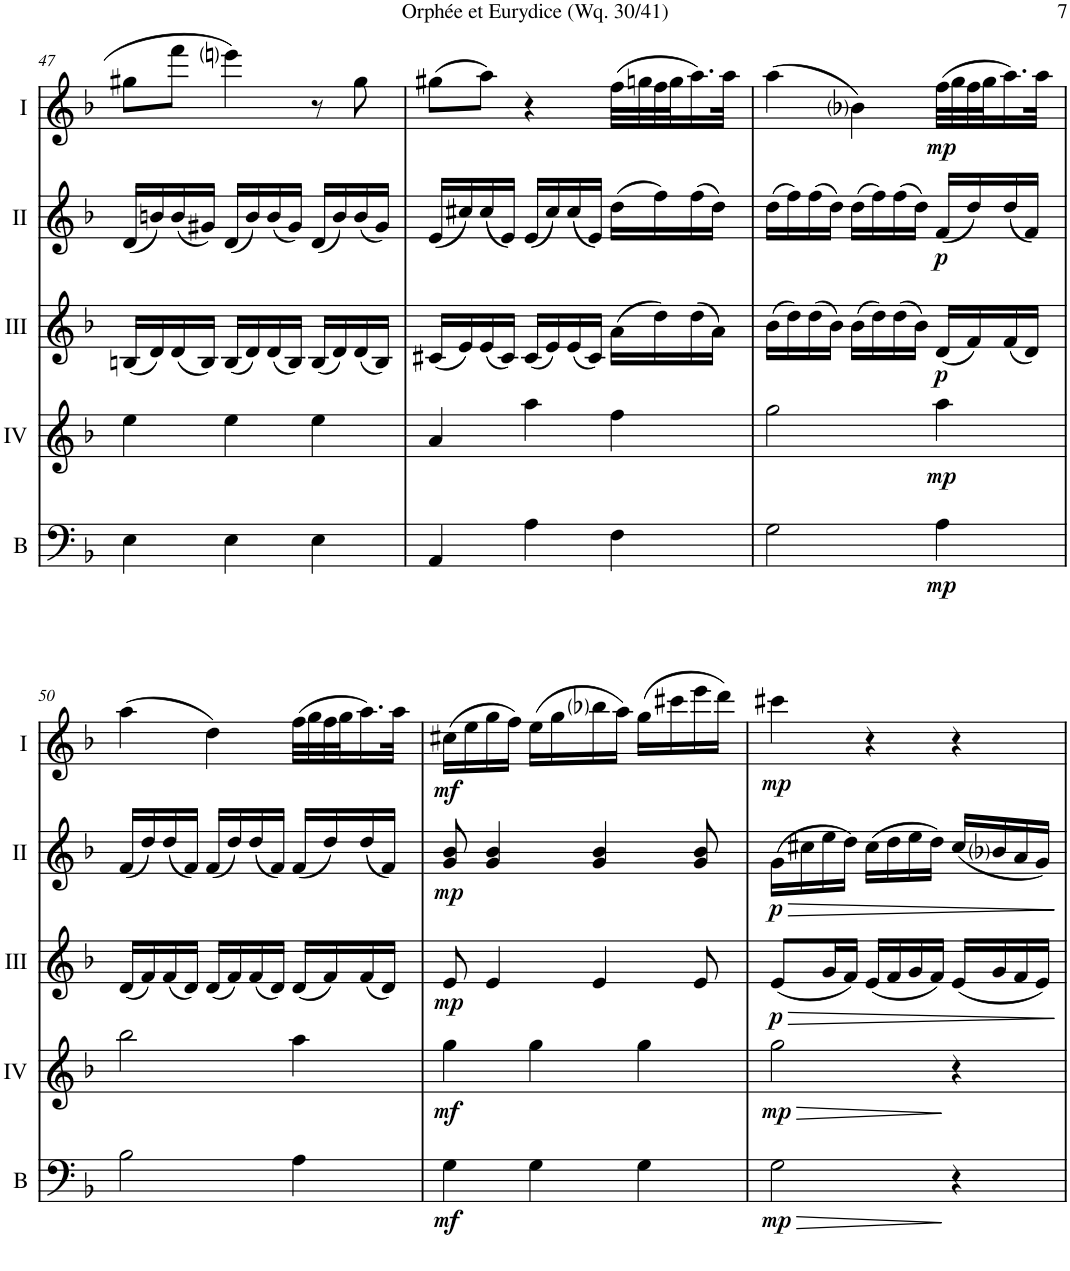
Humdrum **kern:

**kern	**dynam	**kern	**dynam	**kern	**dynam	**kern	**dynam	**kern	**dynam
*part5	*part5	*part4	*part4	*part3	*part3	*part2	*part2	*part1	*part1
*staff5	*staff5	*staff4	*staff4	*staff3	*staff3	*staff2	*staff2	*staff1	*staff1
*I"Bass	*	*I"Acc. 4	*	*I"Acc. 3	*	*I"Acc. 2	*	*I"Acc. 1	*
*I'B	*	*	*	*	*	*	*	*	*
!!LO:PB:g=z
*clefF4	*	*clefG2	*	*clefG2	*	*clefG2	*	*clefG2	*
*Trd7c12	*	*Trd7c12	*	*	*	*	*	*	*
*k[b-]	*	*k[b-]	*	*k[b-]	*	*k[b-]	*	*k[b-]	*
*M3/4	*	*M3/4	*	*M3/4	*	*M3/4	*	*M3/4	*
=47	=47	=47	=47	=47	=47	=47	=47	=47	=47
4E\	.	4ee\	.	(16Bn/LL	.	(16d/LL	.	8gg#X\L	.
.	.	.	.	16d/)	.	16bn/)	.	.	.
.	.	.	.	(16d/	.	(16b/	.	8fff\J	.
.	.	.	.	16B/JJ)	.	16g#X/JJ)	.	.	.
4E\	.	4ee\	.	(16B/LL	.	(16d/LL	.	4eeeni\	.
.	.	.	.	16d/)	.	16b/)	.	.	.
.	.	.	.	(16d/	.	(16b/	.	.	.
.	.	.	.	16B/JJ)	.	16g#/JJ)	.	.	.
4E\	.	4ee\	.	(16B/LL	.	(16d/LL	.	8r	.
.	.	.	.	16d/)	.	16b/)	.	.	.
.	.	.	.	(16d/	.	(16b/	.	8gg#\	.
.	.	.	.	16B/JJ)	.	16g#/JJ)	.	.	.
=48	=48	=48	=48	=48	=48	=48	=48	=48	=48
4AA/	.	4a/	.	(16c#X/LL	.	(16e/LL	.	(8gg#X\L	.
.	.	.	.	16e/)	.	16cc#X/)	.	.	.
.	.	.	.	(16e/	.	(16cc#/	.	8aa\J)	.
.	.	.	.	16c#/JJ)	.	16e/JJ)	.	.	.
4A\	.	4aa\	.	(16c#/LL	.	(16e/LL	.	4r	.
.	.	.	.	16e/)	.	16cc#/)	.	.	.
.	.	.	.	(16e/	.	(16cc#/	.	.	.
.	.	.	.	16c#/JJ)	.	16e/JJ)	.	.	.
4F\	.	4ff\	.	(16a\LL	.	(16dd\LL	.	(32ff\LLL	.
.	.	.	.	.	.	.	.	32ggn\	.
.	.	.	.	16dd\)	.	16ff\)	.	32ff\	.
.	.	.	.	.	.	.	.	32gg\J	.
.	.	.	.	(16dd\	.	(16ff\	.	16.aa\)	.
.	.	.	.	16a\JJ)	.	16dd\JJ)	.	.	.
.	.	.	.	.	.	.	.	32aa\JJk	.
=49	=49	=49	=49	=49	=49	=49	=49	=49	=49
2G\	.	2gg\	.	(16b-\LL	.	(16dd\LL	.	(4aa\	.
.	.	.	.	16dd\)	.	16ff\)	.	.	.
.	.	.	.	(16dd\	.	(16ff\	.	.	.
.	.	.	.	16b-\JJ)	.	16dd\JJ)	.	.	.
.	.	.	.	(16b-\LL	.	(16dd\LL	.	4b-i\)	.
.	.	.	.	16dd\)	.	16ff\)	.	.	.
.	.	.	.	(16dd\	.	(16ff\	.	.	.
.	.	.	.	16b-\JJ)	.	16dd\JJ)	.	.	.
!	!LO:DY:b	!	!LO:DY:b	!	!LO:DY:b	!	!LO:DY:b	!	!LO:DY:b
4A\	mp	4aa\	mp	(16d/LL	p	(16f/LL	p	(32ff\LLL	mp
.	.	.	.	.	.	.	.	32gg\	.
.	.	.	.	16f/)	.	16dd/)	.	32ff\	.
.	.	.	.	.	.	.	.	32gg\J	.
.	.	.	.	(16f/	.	(16dd/	.	16.aa\)	.
.	.	.	.	16d/JJ)	.	16f/JJ)	.	.	.
.	.	.	.	.	.	.	.	32aa\JJk	.
!!LO:LB:g=z
=50	=50	=50	=50	=50	=50	=50	=50	=50	=50
2B-\	.	2bb-\	.	(16d/LL	.	(16f/LL	.	(4aa\	.
.	.	.	.	16f/)	.	16dd/)	.	.	.
.	.	.	.	(16f/	.	(16dd/	.	.	.
.	.	.	.	16d/JJ)	.	16f/JJ)	.	.	.
.	.	.	.	(16d/LL	.	(16f/LL	.	4dd\)	.
.	.	.	.	16f/)	.	16dd/)	.	.	.
.	.	.	.	(16f/	.	(16dd/	.	.	.
.	.	.	.	16d/JJ)	.	16f/JJ)	.	.	.
4A\	.	4aa\	.	(16d/LL	.	(16f/LL	.	(32ff\LLL	.
.	.	.	.	.	.	.	.	32gg\	.
.	.	.	.	16f/)	.	16dd/)	.	32ff\	.
.	.	.	.	.	.	.	.	32gg\J	.
.	.	.	.	(16f/	.	(16dd/	.	16.aa\)	.
.	.	.	.	16d/JJ)	.	16f/JJ)	.	.	.
.	.	.	.	.	.	.	.	32aa\JJk	.
=51	=51	=51	=51	=51	=51	=51	=51	=51	=51
!	!LO:DY:b	!	!LO:DY:b	!	!LO:DY:b	!	!LO:DY:b	!	!LO:DY:b
4G\	mf	4gg\	mf	8e/	mp	8g/ 8b-/	mp	(16cc#X\LL	mf
.	.	.	.	.	.	.	.	16ee\	.
.	.	.	.	4e/	.	4g/ 4b-/	.	16gg\	.
.	.	.	.	.	.	.	.	16ff\JJ)	.
4G\	.	4gg\	.	.	.	.	.	(16ee\LL	.
.	.	.	.	.	.	.	.	16gg\	.
.	.	.	.	4e/	.	4g/ 4b-/	.	16bb-i\	.
.	.	.	.	.	.	.	.	16aa\JJ)	.
4G\	.	4gg\	.	.	.	.	.	(16gg\LL	.
.	.	.	.	.	.	.	.	16ccc#X\	.
.	.	.	.	8e/	.	8g/ 8b-/	.	16eee\	.
.	.	.	.	.	.	.	.	16ddd\JJ)	.
=52	=52	=52	=52	=52	=52	=52	=52	=52	=52
!	!LO:HP:b	!	!LO:HP:b	!	!LO:HP:b	!	!LO:HP:b	!	!
!	!LO:DY:n=1:b	!	!LO:DY:n=1:b	!	!LO:DY:n=1:b	!	!LO:DY:n=1:b	!	!LO:DY:b
2G\	> mp	2gg\	> mp	(8e/L	> p	(16g\LL	> p	4ccc#X\	mp
.	.	.	.	.	.	16cc#X\	.	.	.
.	.	.	.	16g/L	.	16ee\	.	.	.
.	.	.	.	16f/JJ)	.	16dd\JJ)	.	.	.
.	.	.	.	(16e/LL	.	(16cc#\LL	.	4r	.
.	.	.	.	16f/	.	16dd\	.	.	.
.	.	.	.	16g/	.	16ee\	.	.	.
.	.	.	.	16f/JJ)	.	16dd\JJ)	.	.	.
4r	]	4r	]	(16e/LL	.	(16cc#/LL	.	4r	.
.	.	.	.	16g/	.	16b-i/	.	.	.
.	.	.	.	16f/	.	16a/	.	.	.
.	.	.	.	16e/JJ)	.	16g/JJ)	.	.	.
.	.	.	.	.	]	.	]	.	.
=	=	=	=	=	=	=	=	=	=
*-	*-	*-	*-	*-	*-	*-	*-	*-	*-
